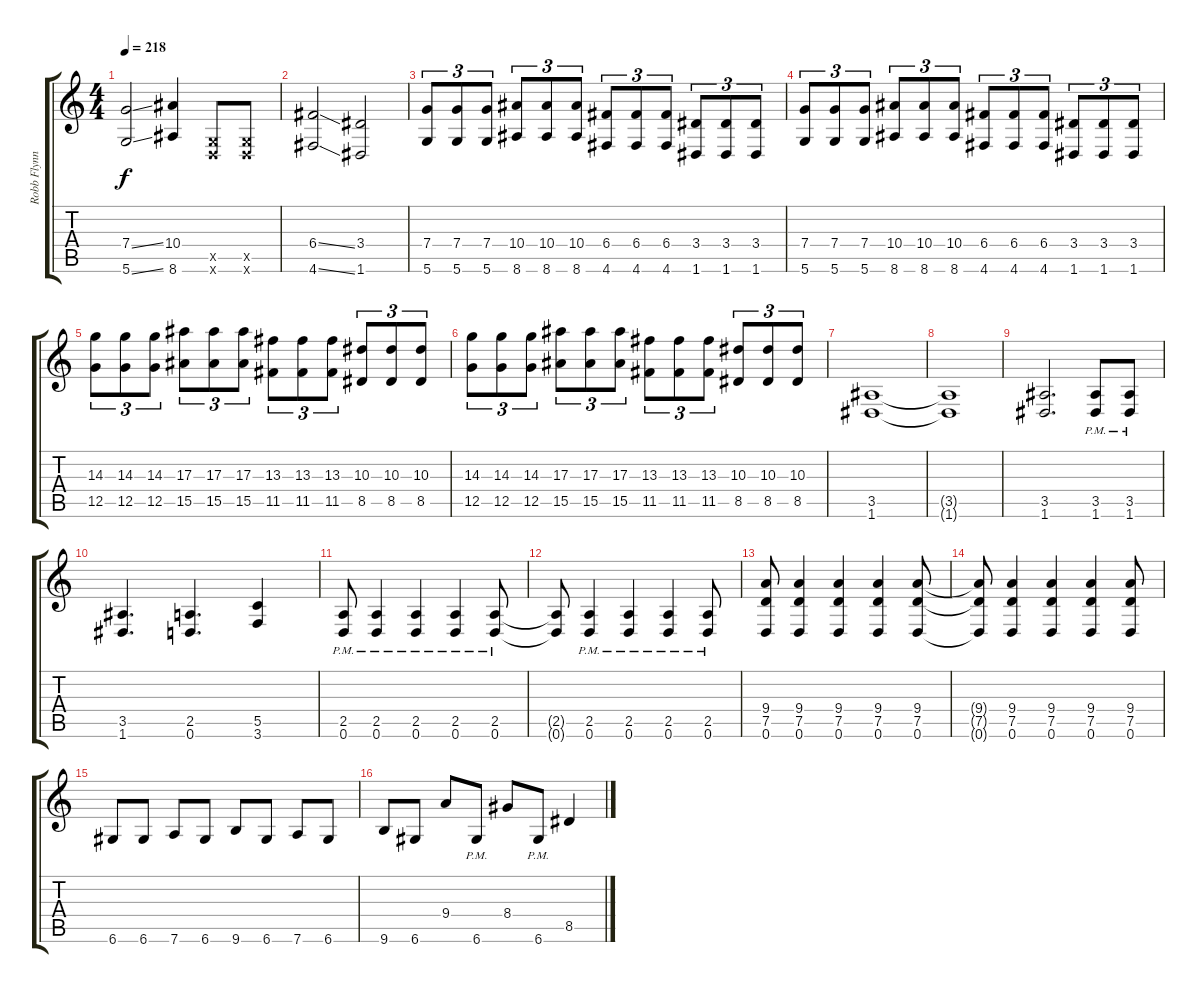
\track ("Robb Flynn" "Robb Flynn") {instrument distortionguitar}
\staff {score tabs}
\tuning (D4 A3 F3 C3 G2 D2) {hide}
\ts (4 4)
\tempo 218
\clef g2
\ks c
(7.4{ss} 5.6{ss}).2{dy f} (10.4 8.6).4 (0.5{x} 0.6{x}).8 (0.5{x} 0.6{x}).8 |
(6.4{ss} 4.6{ss}).2 (3.4 1.6).2 |
(7.4 5.6).8{tu (3 2)} (7.4 5.6).8{tu (3 2)} (7.4 5.6).8{tu (3 2)} (10.4 8.6).8{tu (3 2)} (10.4 8.6).8{tu (3 2)} (10.4 8.6).8{tu (3 2)} (6.4 4.6).8{tu (3 2)} (6.4 4.6).8{tu (3 2)} (6.4 4.6).8{tu (3 2)} (3.4 1.6).8{tu (3 2)} (3.4 1.6).8{tu (3 2)} (3.4 1.6).8{tu (3 2)} |
(7.4 5.6).8{tu (3 2)} (7.4 5.6).8{tu (3 2)} (7.4 5.6).8{tu (3 2)} (10.4 8.6).8{tu (3 2)} (10.4 8.6).8{tu (3 2)} (10.4 8.6).8{tu (3 2)} (6.4 4.6).8{tu (3 2)} (6.4 4.6).8{tu (3 2)} (6.4 4.6).8{tu (3 2)} (3.4 1.6).8{tu (3 2)} (3.4 1.6).8{tu (3 2)} (3.4 1.6).8{tu (3 2)} |
(14.3 12.5).8{tu (3 2)} (14.3 12.5).8{tu (3 2)} (14.3 12.5).8{tu (3 2)} (17.3 15.5).8{tu (3 2)} (17.3 15.5).8{tu (3 2)} (17.3 15.5).8{tu (3 2)} (13.3 11.5).8{tu (3 2)} (13.3 11.5).8{tu (3 2)} (13.3 11.5).8{tu (3 2)} (10.3 8.5).8{tu (3 2)} (10.3 8.5).8{tu (3 2)} (10.3 8.5).8{tu (3 2)} |
(14.3 12.5).8{tu (3 2)} (14.3 12.5).8{tu (3 2)} (14.3 12.5).8{tu (3 2)} (17.3 15.5).8{tu (3 2)} (17.3 15.5).8{tu (3 2)} (17.3 15.5).8{tu (3 2)} (13.3 11.5).8{tu (3 2)} (13.3 11.5).8{tu (3 2)} (13.3 11.5).8{tu (3 2)} (10.3 8.5).8{tu (3 2)} (10.3 8.5).8{tu (3 2)} (10.3 8.5).8{tu (3 2)} |
(3.5 1.6).1 |
(3.5{t} 1.6{t}).1 |
(3.5 1.6).2{d} (3.5{pm} 1.6{pm}).8 (3.5{pm} 1.6{pm}).8 |
(3.5 1.6).4{d} (2.5 0.6).4{d} (5.5 3.6).4 |
(2.5{pm} 0.6{pm}).8 (2.5{pm} 0.6{pm}).4 (2.5{pm} 0.6{pm}).4 (2.5{pm} 0.6{pm}).4 (2.5{pm} 0.6{pm}).8 |
(2.5{t} 0.6{t}).8 (2.5{pm} 0.6{pm}).4 (2.5{pm} 0.6{pm}).4 (2.5{pm} 0.6{pm}).4 (2.5{pm} 0.6{pm}).8 |
(9.4 7.5 0.6).8 (9.4 7.5 0.6).4 (9.4 7.5 0.6).4 (9.4 7.5 0.6).4 (9.4 7.5 0.6).8 |
(9.4{t} 7.5{t} 0.6{t}).8 (9.4 7.5 0.6).4 (9.4 7.5 0.6).4 (9.4 7.5 0.6).4 (9.4 7.5 0.6).8 |
6.6.8 6.6.8 7.6.8 6.6.8 9.6.8 6.6.8 7.6.8 6.6.8 |
9.6.8 6.6.8 9.4.8 6.6{pm}.8 8.4.8 6.6{pm}.8 8.5.4
